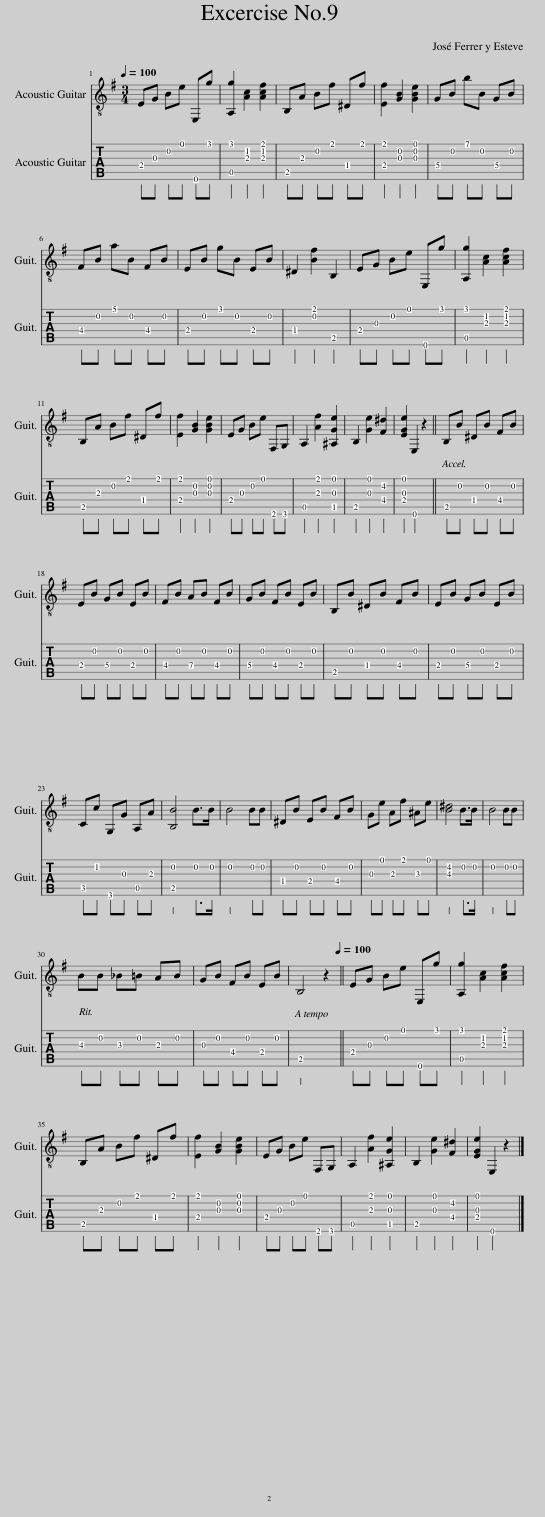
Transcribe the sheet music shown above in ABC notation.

X:1
%%score 1 2
L:1/8
Q:1/4=100
M:3/4
I:linebreak $
K:G
V:1 treble-8
V:2 tab stafflines=6 strings=E2,A2,D3,G3,B3,E4
V:1
 EG Be E,g | [A,g]2 [Ac]2 [Acf]2 | B,A Bf ^Df | [Ef]2 [GB]2 [GBe]2 | GB bB GB |$ %5
 FB aB FB | EB gB EB | ^D2 [Bf]2 B,2 | EG Be E,g | [A,g]2 [Ac]2 [Acf]2 |$ %10
 B,A Bf ^Df | [Ef]2 [GB]2 [GBe]2 | EG Be F,G, | A,2 [Af]2 [^A,Ge]2 | B,2 [Ge]2 [F^d]2 | %15
 [EGe]2 E,2 z2 || B,B ^DB FB |$ EB GB EB | FB AB FB | GB FB EB | %20
 B,B ^DB FB | EB GB EB |$ Cc G,G A,A | [B,B]4 B>B | B4 BB | %25
 ^DB EB FB | Ge Af ^Ae | [B^d]4 B>B | B4 BB |$ BB _B=B AB | %30
 GB FB EB | B,4 z2 ||[Q:1/4=100] EG Be E,g | [A,g]2 [Ac]2 [Acf]2 |$ B,A Bf ^Df | %35
 [Ef]2 [GB]2 [GBe]2 | EG Be F,G, | A,2 [Af]2 [^A,Ge]2 | B,2 [Ge]2 [F^d]2 | [EGe]2 E,2 z2 |] %40
V:2
 !4!E,!3!G, !2!B,!1!E !6!E,,!1!G | [!5!A,,!1!G]2 [!3!A,!2!C]2 [!3!A,!2!C!1!F]2 | !5!B,,!3!A, !2!B,!1!F !4!^D,!1!F | [!4!E,!1!F]2 [!3!G,!2!B,]2 [!3!G,!2!B,!1!E]2 | !4!G,!2!B, !1!B!2!B, !4!G,!2!B, |$ %5
 !4!F,!2!B, !1!A!2!B, !4!F,!2!B, | !4!E,!2!B, !1!G!2!B, !4!E,!2!B, | !4!^D,2 [!2!B,!1!F]2 !5!B,,2 | !4!E,!3!G, !2!B,!1!E !6!E,,!1!G | [!5!A,,!1!G]2 [!3!A,!2!C]2 [!3!A,!2!C!1!F]2 |$ %10
 !5!B,,!3!A, !2!B,!1!F !4!^D,!1!F | [!4!E,!1!F]2 [!3!G,!2!B,]2 [!3!G,!2!B,!1!E]2 | !4!E,!3!G, !2!B,!1!E !6!F,,!6!G,, | !5!A,,2 [!3!A,!1!F]2 [!5!_B,,!3!G,!1!E]2 | !5!B,,2 [!3!G,!1!E]2 [!4!F,!2!^D]2 | %15
 [!4!E,!3!G,!1!E]2 !6!E,,2 x2 || !5!B,,!2!B, !4!_E,!2!B, !4!F,!2!B, |$ !4!E,!2!B, !4!G,!2!B, !4!E,!2!B, | !4!F,!2!B, !4!A,!2!B, !4!F,!2!B, | !4!G,!2!B, !4!F,!2!B, !4!E,!2!B, | %20
 !5!B,,!2!B, !4!^D,!2!B, !4!F,!2!B, | !4!E,!2!B, !4!G,!2!B, !4!E,!2!B, |$ !5!C,!2!C !6!G,,!3!G, !5!A,,!3!A, | [!5!B,,!2!B,]4 !2!B,>!2!B, | !2!B,4 !2!B,!2!B, | %25
 !4!^D,!2!B, !4!E,!2!B, !4!F,!2!B, | !3!G,!1!E !3!A,!1!F !3!^A,!1!E | [!3!B,!2!^D]4 !2!B,>!2!B, | !2!B,4 !2!B,!2!B, |$ !3!B,!2!B, !3!^A,!2!B, !3!=A,!2!B, | %30
 !3!G,!2!B, !4!F,!2!B, !4!E,!2!B, | !5!B,,4 x2 || !4!E,!3!G, !2!B,!1!E !6!E,,!1!G | [!5!A,,!1!G]2 [!3!A,!2!C]2 [!3!A,!2!C!1!F]2 |$ !5!B,,!3!A, !2!B,!1!F !4!^D,!1!F | %35
 [!4!E,!1!F]2 [!3!G,!2!B,]2 [!3!G,!2!B,!1!E]2 | !4!E,!3!G, !2!B,!1!E !6!F,,!6!G,, | !5!A,,2 [!3!A,!1!F]2 [!5!_B,,!3!G,!1!E]2 | !5!B,,2 [!3!G,!1!E]2 [!4!F,!2!^D]2 | [!4!E,!3!G,!1!E]2 !6!E,,2 x2 |] %40
